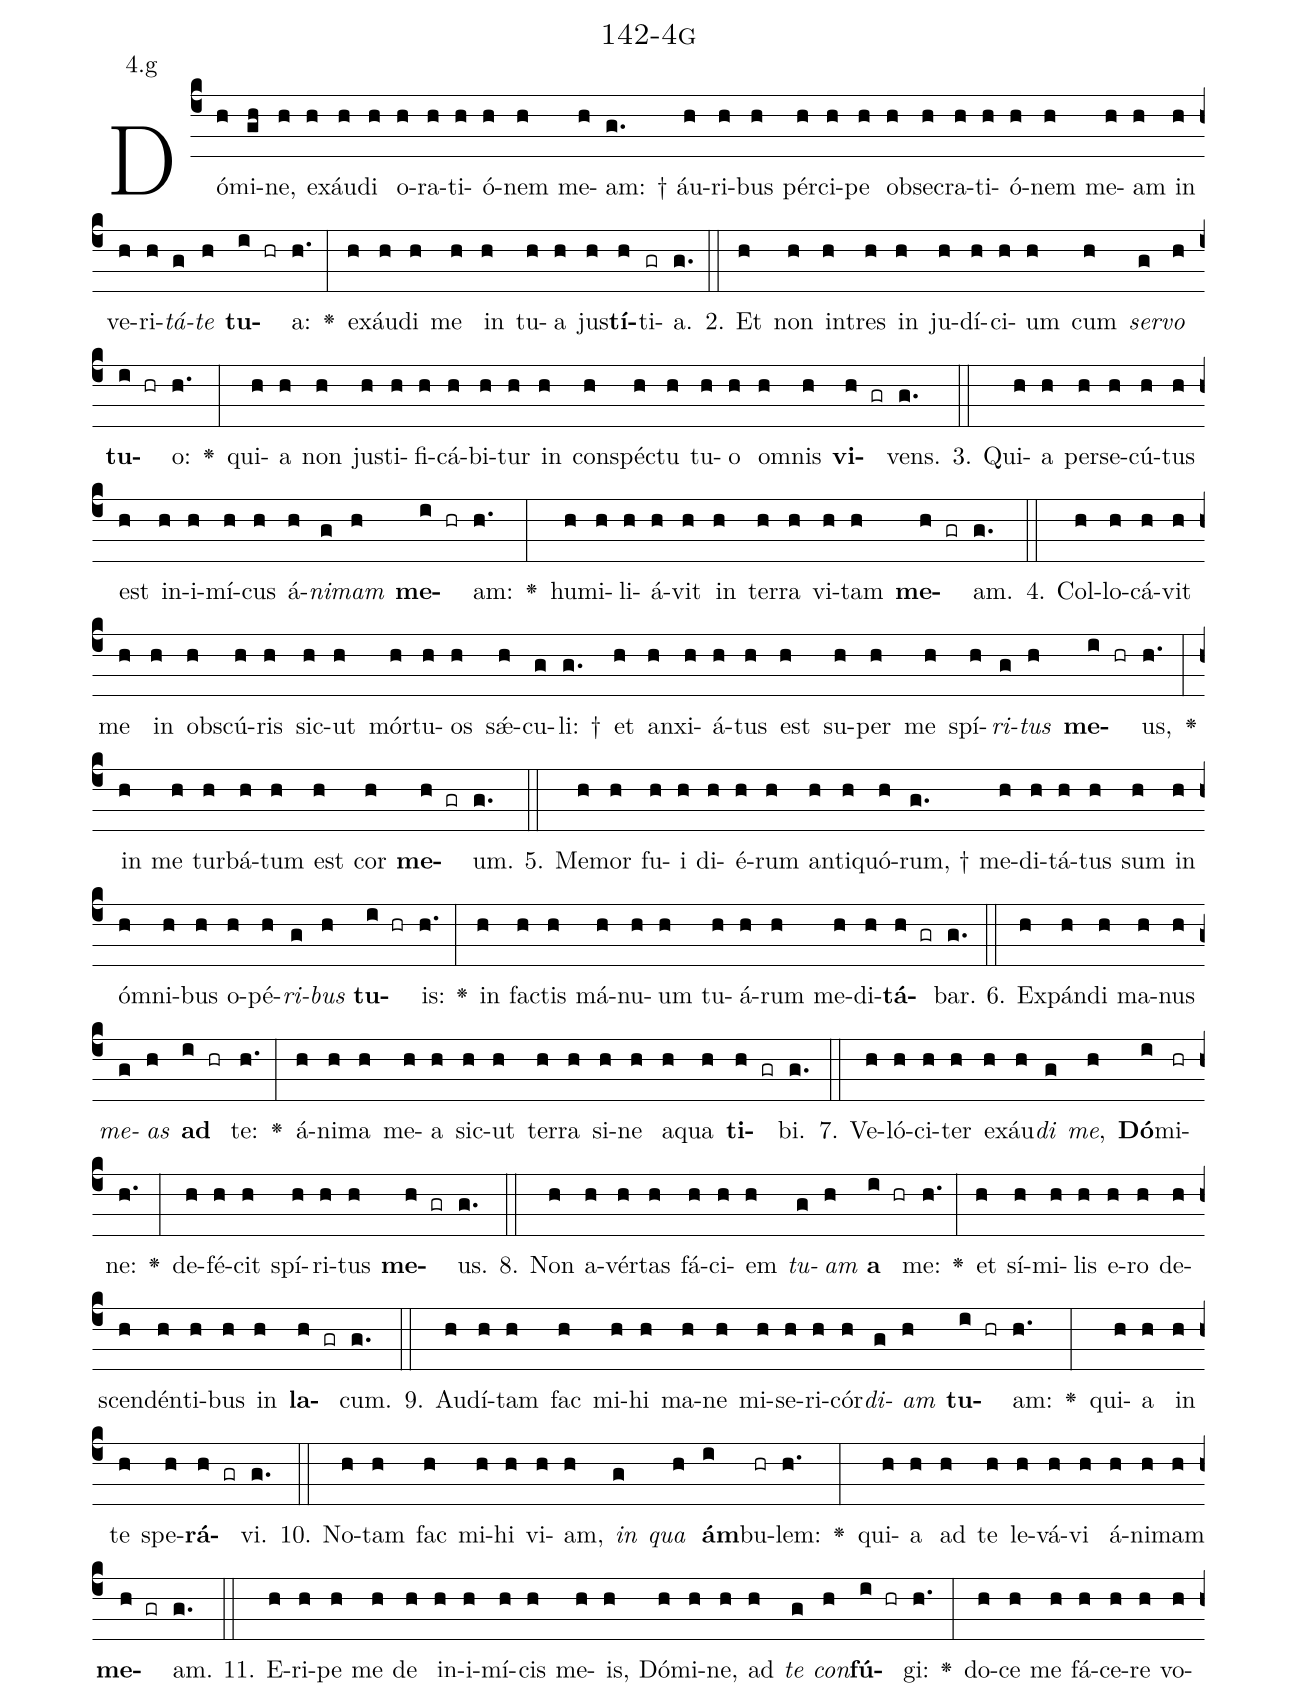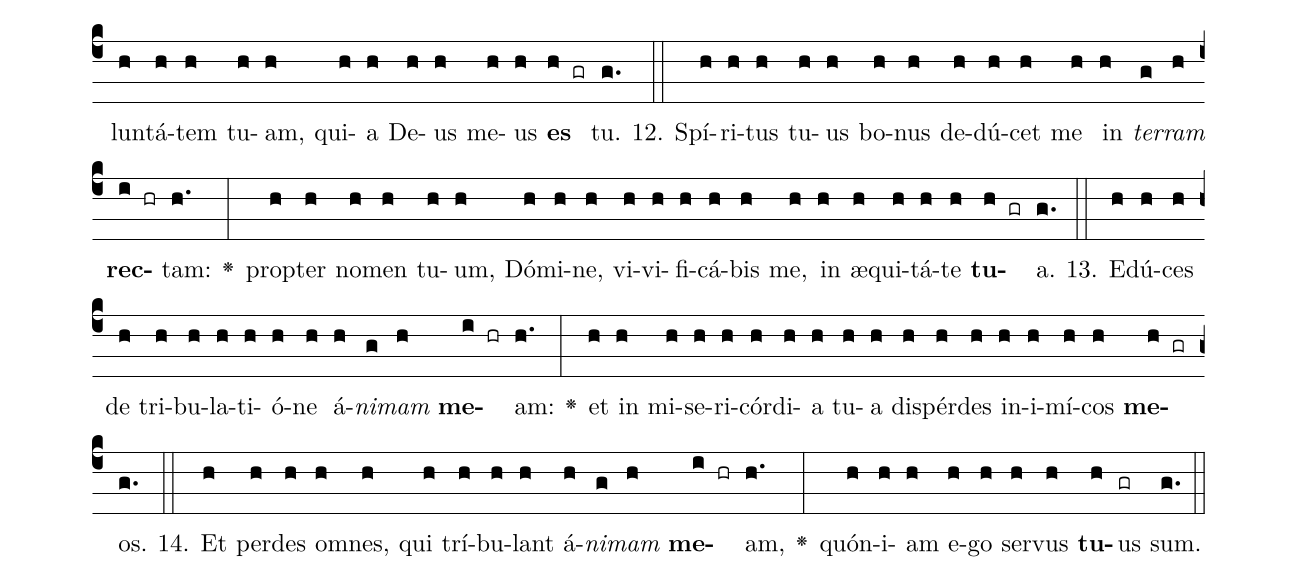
name: 142-4g;
annotation: 4.g;
%%
(c4)Dó(h)mi(gh)ne,(h) ex(h)áu(h)di(h) o(h)ra(h)ti(h)ó(h)nem(h) me(h)am: †(g.) áu(h)ri(h)bus(h) pér(h)ci(h)pe(h) ob(h)se(h)cra(h)ti(h)ó(h)nem(h) me(h)am(h) in(h) ve(h)ri(h)<i>tá</i>(g)<i>te</i>(h) <b>tu</b>(i hr)a:(h.) <v>\greheightstar</v>(:) ex(h)áu(h)di(h) me(h) in(h) tu(h)a(h) jus(h)<b>tí</b>(h)ti(gr)a.(g.) (::)
2. Et(h) non(h) in(h)tres(h) in(h) ju(h)dí(h)ci(h)um(h) cum(h) <i>ser</i>(g)<i>vo</i>(h) <b>tu</b>(i hr)o:(h.) <v>\greheightstar</v>(:) qui(h)a(h) non(h) jus(h)ti(h)fi(h)cá(h)bi(h)tur(h) in(h) con(h)spéc(h)tu(h) tu(h)o(h) om(h)nis(h) <b>vi</b>(h gr)vens.(g.) (::)
3. Qui(h)a(h) per(h)se(h)cú(h)tus(h) est(h) in(h)i(h)mí(h)cus(h) á(h)<i>ni</i>(g)<i>mam</i>(h) <b>me</b>(i hr)am:(h.) <v>\greheightstar</v>(:) hu(h)mi(h)li(h)á(h)vit(h) in(h) ter(h)ra(h) vi(h)tam(h) <b>me</b>(h gr)am.(g.) (::)
4. Col(h)lo(h)cá(h)vit(h) me(h) in(h) obs(h)cú(h)ris(h) sic(h)ut(h) mór(h)tu(h)os(h) sǽ(h)cu(g)li: †(g.) et(h) an(h)xi(h)á(h)tus(h) est(h) su(h)per(h) me(h) spí(h)<i>ri</i>(g)<i>tus</i>(h) <b>me</b>(i hr)us,(h.) <v>\greheightstar</v>(:) in(h) me(h) tur(h)bá(h)tum(h) est(h) cor(h) <b>me</b>(h gr)um.(g.) (::)
5. Me(h)mor(h) fu(h)i(h) di(h)é(h)rum(h) an(h)ti(h)quó(h)rum, †(g.) me(h)di(h)tá(h)tus(h) sum(h) in(h) óm(h)ni(h)bus(h) o(h)pé(h)<i>ri</i>(g)<i>bus</i>(h) <b>tu</b>(i hr)is:(h.) <v>\greheightstar</v>(:) in(h) fac(h)tis(h) má(h)nu(h)um(h) tu(h)á(h)rum(h) me(h)di(h)<b>tá</b>(h gr)bar.(g.) (::)
6. Ex(h)pán(h)di(h) ma(h)nus(h) <i>me</i>(g)<i>as</i>(h) <b>ad</b>(i hr) te:(h.) <v>\greheightstar</v>(:) á(h)ni(h)ma(h) me(h)a(h) sic(h)ut(h) ter(h)ra(h) si(h)ne(h) a(h)qua(h) <b>ti</b>(h gr)bi.(g.) (::)
7. Ve(h)ló(h)ci(h)ter(h) ex(h)áu(h)<i>di</i>(g) <i>me</i>,(h) <b>Dó</b>(i)mi(hr)ne:(h.) <v>\greheightstar</v>(:) de(h)fé(h)cit(h) spí(h)ri(h)tus(h) <b>me</b>(h gr)us.(g.) (::)
8. Non(h) a(h)vér(h)tas(h) fá(h)ci(h)em(h) <i>tu</i>(g)<i>am</i>(h) <b>a</b>(i hr) me:(h.) <v>\greheightstar</v>(:) et(h) sí(h)mi(h)lis(h) e(h)ro(h) de(h)scen(h)dén(h)ti(h)bus(h) in(h) <b>la</b>(h gr)cum.(g.) (::)
9. Au(h)dí(h)tam(h) fac(h) mi(h)hi(h) ma(h)ne(h) mi(h)se(h)ri(h)cór(h)<i>di</i>(g)<i>am</i>(h) <b>tu</b>(i hr)am:(h.) <v>\greheightstar</v>(:) qui(h)a(h) in(h) te(h) spe(h)<b>rá</b>(h gr)vi.(g.) (::)
10. No(h)tam(h) fac(h) mi(h)hi(h) vi(h)am,(h) <i>in</i>(g) <i>qua</i>(h) <b>ám</b>(i)bu(hr)lem:(h.) <v>\greheightstar</v>(:) qui(h)a(h) ad(h) te(h) le(h)vá(h)vi(h) á(h)ni(h)mam(h) <b>me</b>(h gr)am.(g.) (::)
11. E(h)ri(h)pe(h) me(h) de(h) in(h)i(h)mí(h)cis(h) me(h)is,(h) Dó(h)mi(h)ne,(h) ad(h) <i>te</i>(g) <i>con</i>(h)<b>fú</b>(i hr)gi:(h.) <v>\greheightstar</v>(:) do(h)ce(h) me(h) fá(h)ce(h)re(h) vo(h)lun(h)tá(h)tem(h) tu(h)am,(h) qui(h)a(h) De(h)us(h) me(h)us(h) <b>es</b>(h gr) tu.(g.) (::)
12. Spí(h)ri(h)tus(h) tu(h)us(h) bo(h)nus(h) de(h)dú(h)cet(h) me(h) in(h) <i>ter</i>(g)<i>ram</i>(h) <b>rec</b>(i hr)tam:(h.) <v>\greheightstar</v>(:) prop(h)ter(h) no(h)men(h) tu(h)um,(h) Dó(h)mi(h)ne,(h) vi(h)vi(h)fi(h)cá(h)bis(h) me,(h) in(h) æ(h)qui(h)tá(h)te(h) <b>tu</b>(h gr)a.(g.) (::)
13. E(h)dú(h)ces(h) de(h) tri(h)bu(h)la(h)ti(h)ó(h)ne(h) á(h)<i>ni</i>(g)<i>mam</i>(h) <b>me</b>(i hr)am:(h.) <v>\greheightstar</v>(:) et(h) in(h) mi(h)se(h)ri(h)cór(h)di(h)a(h) tu(h)a(h) dis(h)pér(h)des(h) in(h)i(h)mí(h)cos(h) <b>me</b>(h gr)os.(g.) (::)
14. Et(h) per(h)des(h) om(h)nes,(h) qui(h) trí(h)bu(h)lant(h) á(h)<i>ni</i>(g)<i>mam</i>(h) <b>me</b>(i hr)am,(h.) <v>\greheightstar</v>(:) quón(h)i(h)am(h) e(h)go(h) ser(h)vus(h) <b>tu</b>(h)us(gr) sum.(g.) (::)
